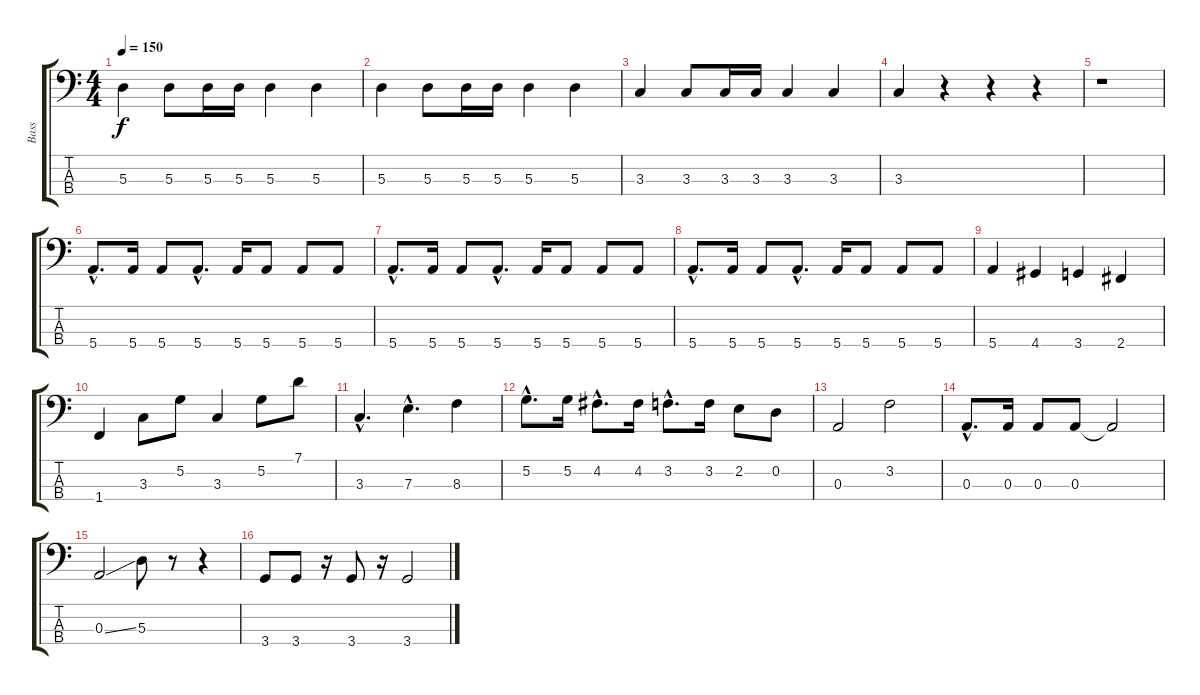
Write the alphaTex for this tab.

\track ("Bass" "Bass") {instrument electricbassfinger}
\staff {score tabs}
\tuning (G2 D2 A1 E1) {hide}
\ts (4 4)
\tempo 150
\clef f4
\ks c
5.3.4{dy f} 5.3.8 5.3.16 5.3.16 5.3.4 5.3.4 |
5.3.4 5.3.8 5.3.16 5.3.16 5.3.4 5.3.4 |
3.3.4 3.3.8 3.3.16 3.3.16 3.3.4 3.3.4 |
3.3.4 r.4 r.4 r.4 |
r.1 |
5.4{hac}.8{d} 5.4.16 5.4.8 5.4{hac}.8{d} 5.4.16 5.4.8 5.4.8 5.4.8 |
5.4{hac}.8{d} 5.4.16 5.4.8 5.4{hac}.8{d} 5.4.16 5.4.8 5.4.8 5.4.8 |
5.4{hac}.8{d} 5.4.16 5.4.8 5.4{hac}.8{d} 5.4.16 5.4.8 5.4.8 5.4.8 |
5.4.4 4.4.4 3.4.4 2.4.4 |
1.4.4 3.3.8 5.2.8 3.3.4 5.2.8 7.1.8 |
3.3{hac}.4{d} 7.3{hac}.4{d} 8.3.4 |
5.2{hac}.8{d} 5.2.16 4.2{hac}.8{d} 4.2.16 3.2{hac}.8{d} 3.2.16 2.2.8 0.2.8 |
0.3.2 3.2.2 |
0.3{hac}.8{d} 0.3.16 0.3.8 0.3.8 0.3{t}.2 |
0.3{ss}.2 5.3.8 r.8 r.4 |
3.4.8 3.4.8 r.16 3.4.8 r.16 3.4.2
